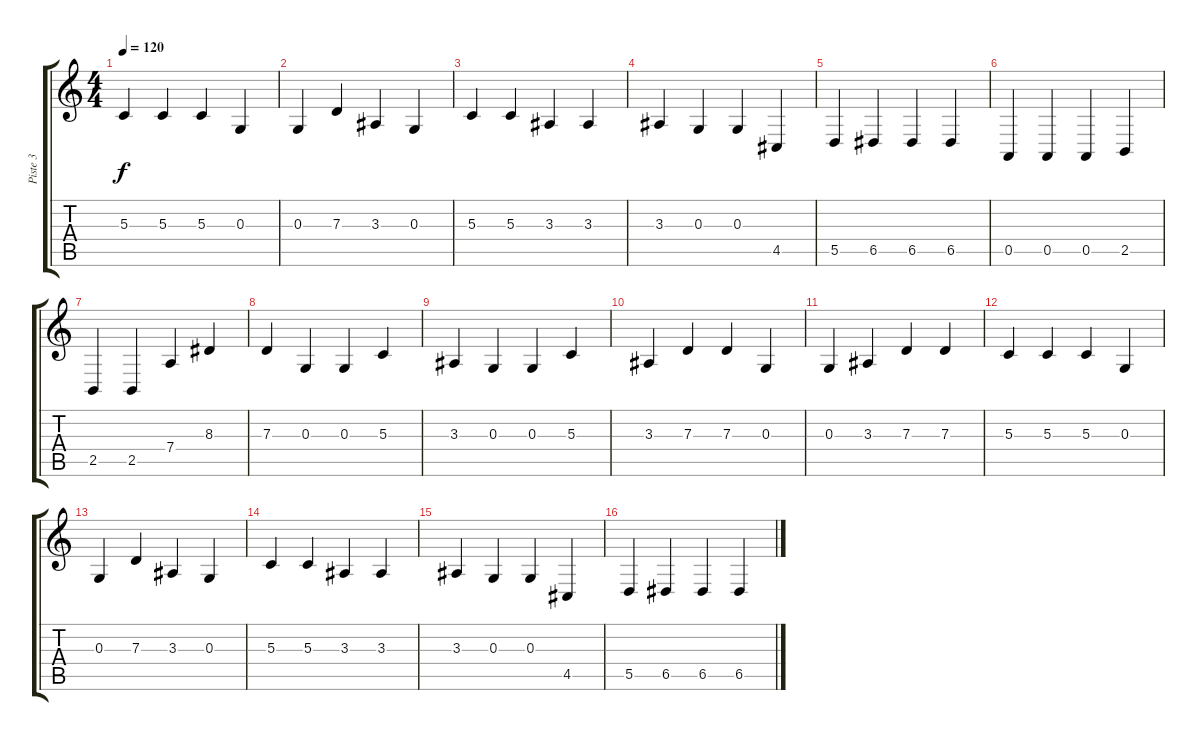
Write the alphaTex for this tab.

\track ("Piste 3" "Piste 3") {instrument timpani}
\staff {score tabs}
\tuning (E4 B3 G3 D3 A2 E2) {hide}
\ts (4 4)
\tempo 120
\clef g2
\ks c
5.3.4{dy f} 5.3.4 5.3.4 0.3.4 |
0.3.4 7.3.4 3.3.4 0.3.4 |
5.3.4 5.3.4 3.3.4 3.3.4 |
3.3.4 0.3.4 0.3.4 4.5.4 |
5.5.4 6.5.4 6.5.4 6.5.4 |
0.5.4 0.5.4 0.5.4 2.5.4 |
2.5.4 2.5.4 7.4.4 8.3.4 |
7.3.4 0.3.4 0.3.4 5.3.4 |
3.3.4 0.3.4 0.3.4 5.3.4 |
3.3.4 7.3.4 7.3.4 0.3.4 |
0.3.4 3.3.4 7.3.4 7.3.4 |
5.3.4 5.3.4 5.3.4 0.3.4 |
0.3.4 7.3.4 3.3.4 0.3.4 |
5.3.4 5.3.4 3.3.4 3.3.4 |
3.3.4 0.3.4 0.3.4 4.5.4 |
5.5.4 6.5.4 6.5.4 6.5.4
